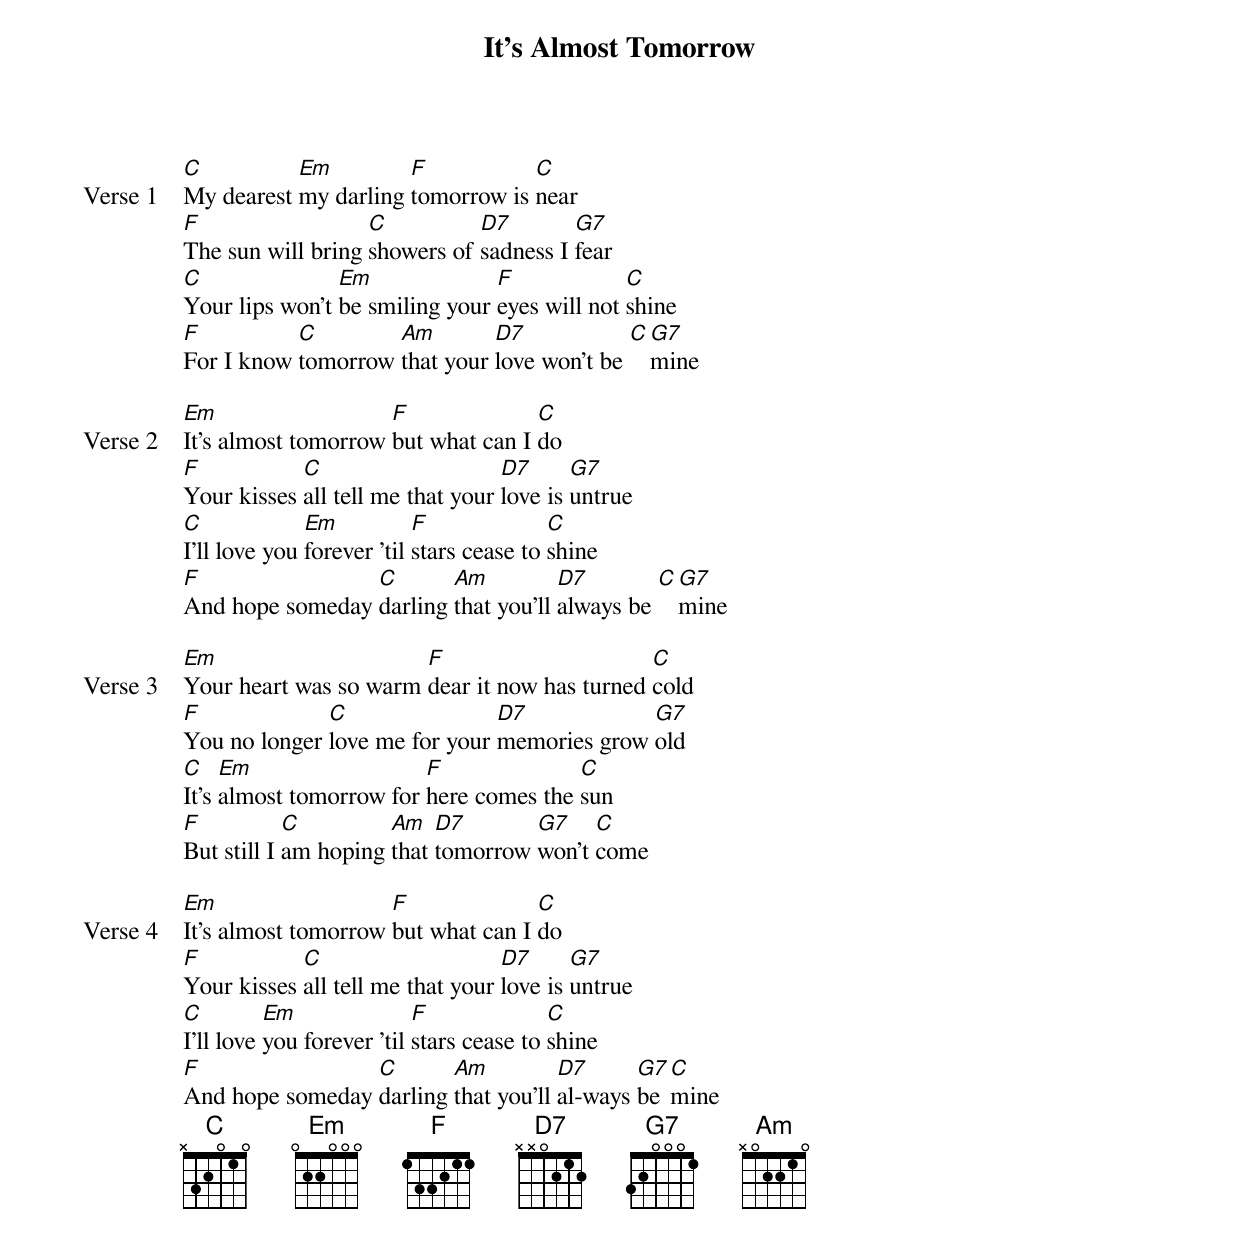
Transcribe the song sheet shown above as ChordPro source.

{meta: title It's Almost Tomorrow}
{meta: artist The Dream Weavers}
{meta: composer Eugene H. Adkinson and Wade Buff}
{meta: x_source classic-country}
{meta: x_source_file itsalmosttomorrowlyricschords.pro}
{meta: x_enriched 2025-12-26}

{start_of_verse: Verse 1}
[C]My dearest [Em]my darling [F]tomorrow is [C]near
[F]The sun will bring [C]showers of [D7]sadness I [G7]fear
[C]Your lips won't [Em]be smiling your [F]eyes will not [C]shine
[F]For I know [C]tomorrow [Am]that your [D7]love won't be [C][G7]mine
{end_of_verse}

{start_of_verse: Verse 2}
[Em]It's almost tomorrow [F]but what can I [C]do
[F]Your kisses [C]all tell me that your [D7]love is [G7]untrue
[C]I'll love you [Em]forever 'til [F]stars cease to [C]shine
[F]And hope someday [C]darling [Am]that you'll [D7]always be [C][G7]mine
{end_of_verse}

{start_of_verse: Verse 3}
[Em]Your heart was so warm [F]dear it now has turned [C]cold
[F]You no longer [C]love me for your [D7]memories grow [G7]old
[C]It's [Em]almost tomorrow for [F]here comes the [C]sun
[F]But still I [C]am hoping [Am]that [D7]tomorrow [G7]won't [C]come
{end_of_verse}

{start_of_verse: Verse 4}
[Em]It's almost tomorrow [F]but what can I [C]do
[F]Your kisses [C]all tell me that your [D7]love is [G7]untrue
[C]I'll love [Em]you forever 'til [F]stars cease to [C]shine
[F]And hope someday [C]darling [Am]that you'll [D7]al-ways [G7]be [C]mine
{end_of_verse}
